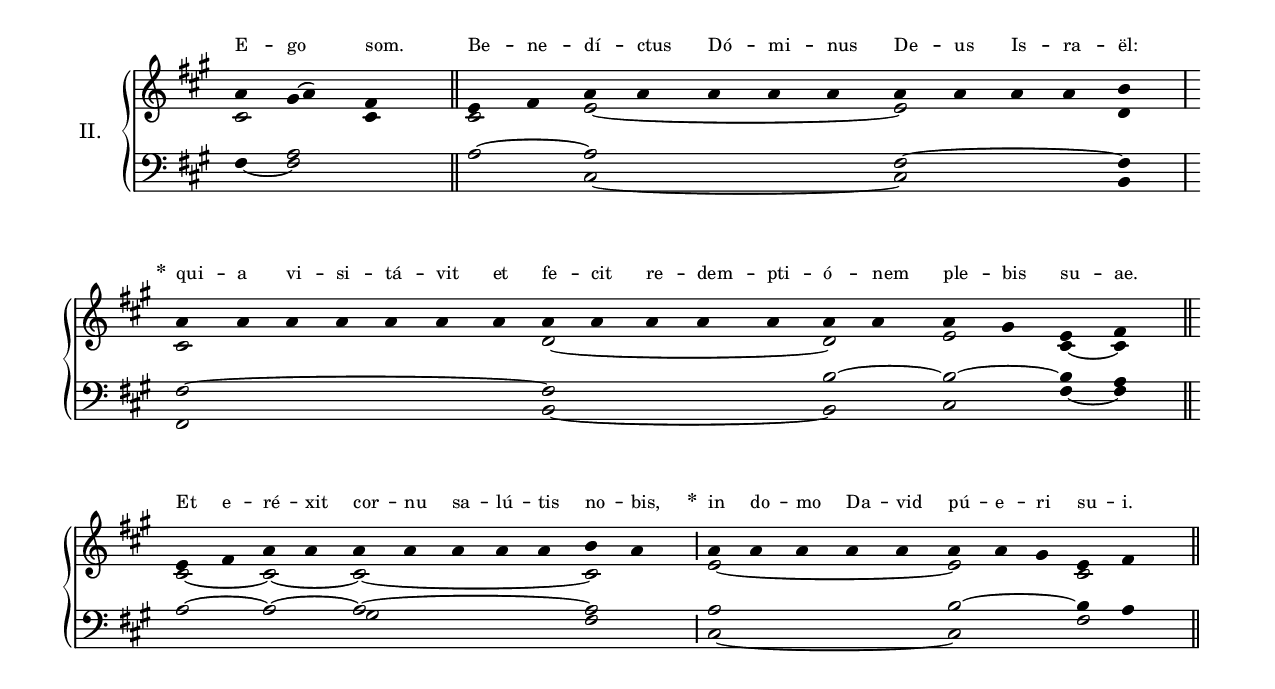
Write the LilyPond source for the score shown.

\version "2.22.0"
\include "gregorian.ly"
\include "noh2.ily"

%Proofed 3/15

global = {
  \cadenzaOn
  \override Glissando #'thickness = #2.0
  \set tieWaitForNote = ##t
}

chantText = \lyricmode {
  E -- go som. Be -- ne -- dí -- ctus Dó -- mi -- nus
  De -- us Is -- ra -- ël: \set stanza = "*"
  qui -- a vi -- si -- tá -- vit et fe -- cit re -- dem -- pti -- ó -- nem ple -- bis su -- ae.
  Et e -- ré -- xit cor -- nu sa -- lú -- tis no -- bis, \set stanza = "*"
  in do -- mo Da -- vid pú -- e -- ri su -- i.
}

chantMusic = \relative a' {
  \tieDown
  \key a \major
  a4 gis( a) fis \finalis
  e fis a a a a a a a a a b \divisioMaxima \bar "" \break
  a a a a a a a a a a a a a a a gis e fis \finalis \bar "" \break
  e fis a a a a a a a b a \divisioMaior
  a a a a a a a gis e fis \finalis
}

altoMusic = \relative cis' {
  cis2*3/2 cis4 cis2 e2*5/2~ e2*2 d4
  cis2*7/2 d2*5/2~ d2 e cis4~ cis
  cis2~ cis2~ cis2*5/2~ cis2
  e2*5/2~ e2*3/2 cis2
}

tenorMusic = \relative a {
  \key a \major
  s4 a2*3/2 \finalis a2~ a2*5/2 fis2*2~ fis4 \divisioMaxima
  fis2*7/2~ fis2*5/2 b2~ b2~ b4 a \finalis
  a2~ a2~ a2*5/2~ a2 \divisioMaior
  a2*5/2 b2*3/2~ b4 a4 \finalis
}

bassMusic = \relative fis {
  fis4~ fis2*3/2
  s2 cis2*5/2~ cis2*2 b4
  fis2*7/2 b2*5/2~ b2 cis fis4~ fis
  s2*2 gis2*5/2 fis2 cis2*5/2~ cis2*3/2 fis2
}

voiceLines = {
  \voiceLineStyle

  % Manually add line break
  %s2
  %\allowVoiceLineBreak
  %\voiceLine "down" "down" a2*3/2 a2*1/2
}

\score{
  <<
    \new Lyrics
    \new GrandStaff <<
      \set GrandStaff.autoBeaming = ##f
      \set GrandStaff.instrumentName = \markup \center-column {
        "II."
      }
      \new Staff = up <<
        \new Voice = "chant" {
          \voiceOne \global \chantMusic
        }
        \new Voice {
          \voiceTwo \global \altoMusic
        }
      >>

      \new Staff = down <<
        \clef bass
        \new Voice {
          \voiceOne \global \tenorMusic
        }
        \new Voice {
          \voiceTwo \global \bassMusic
        }
        \new Voice {
          \voiceThree \global \voiceLines
        }
      >>
    >>
    \context Lyrics {
      \lyricsto chant {
        \chantText
      }
    }
  >>
}
